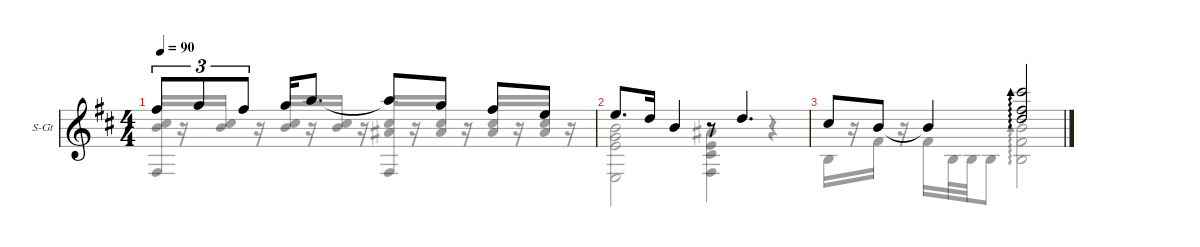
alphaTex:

\defaultSystemsLayout 4
\hideDynamics
\bracketExtendMode groupsimilarinstruments
\firstSystemTrackNameOrientation horizontal
\otherSystemsTrackNameOrientation horizontal
\track ("Steel Guitar" "S-Gt") {instrument acousticguitarsteel}
\staff {score}
\tuning (E4 B3 G3 D3 A2 E2)
\voice
\ts (4 4)
\tempo 90
\clef g2
\ks bminor
2.1.8{tu (3 2) dy fff} 3.1.8{tu (3 2)} 2.1.8{tu (3 2)} 3.1.16 5.1.8{d} 5.1{t}.8 3.1.8 2.1.8 0.1.8 |
0.1.8{d} 3.2.16 0.2.4 r.8 3.2.4{d} |
2.2.8 0.2.8 0.2{t}.4 (7.3 7.2 9.1).2{ad 0}
\voice
\clef g2
\ottava regular
\simile none
\ks bminor
(2.2 4.3 2.6).16{dy fff} r.16 (2.2 4.3).16 r.16 (2.2 4.3).16{beam invert} r.16 (2.2 4.3).16 r.16 (2.2 3.3 2.6).16 r.16 (2.2 3.3).16 r.16 (2.2 3.3).16{beam invert} r.16 (2.2 3.3).16 r.16{beam invert} |
(0.2 0.3 2.4 0.6).2 (2.4 4.5 3.3 2.6).4 r.4 |
2.5.16 r.16 4.4.16 r.16 4.4.16 2.5.32 2.5.32 2.5.8 (9.5 7.6 9.4).2{ad 0}
